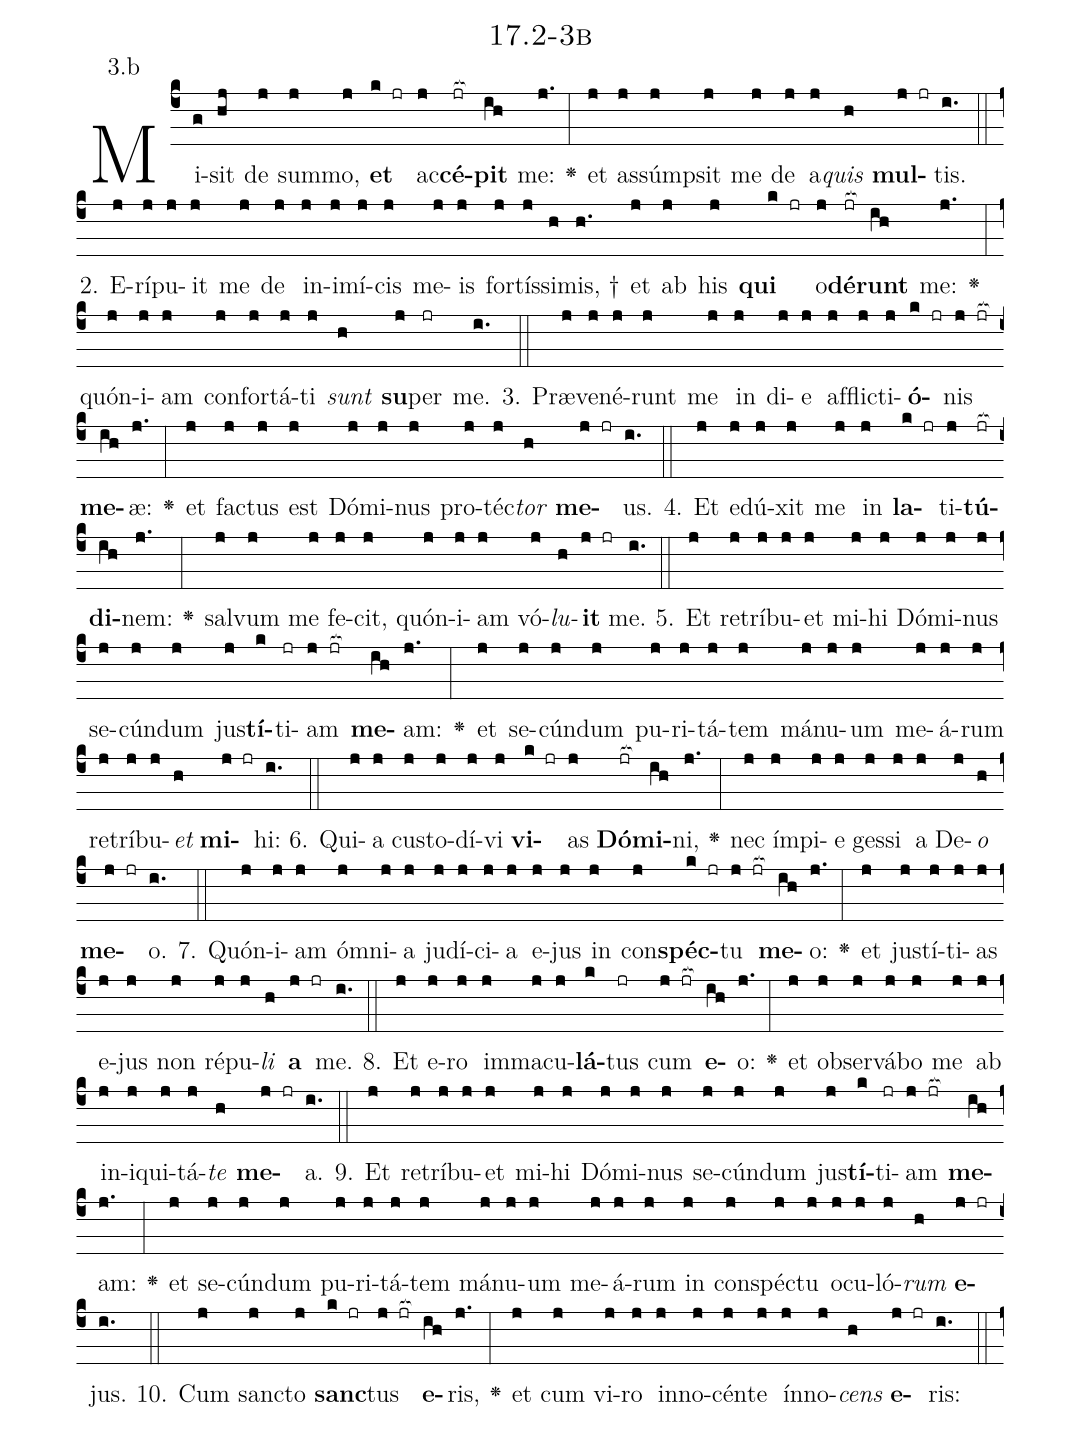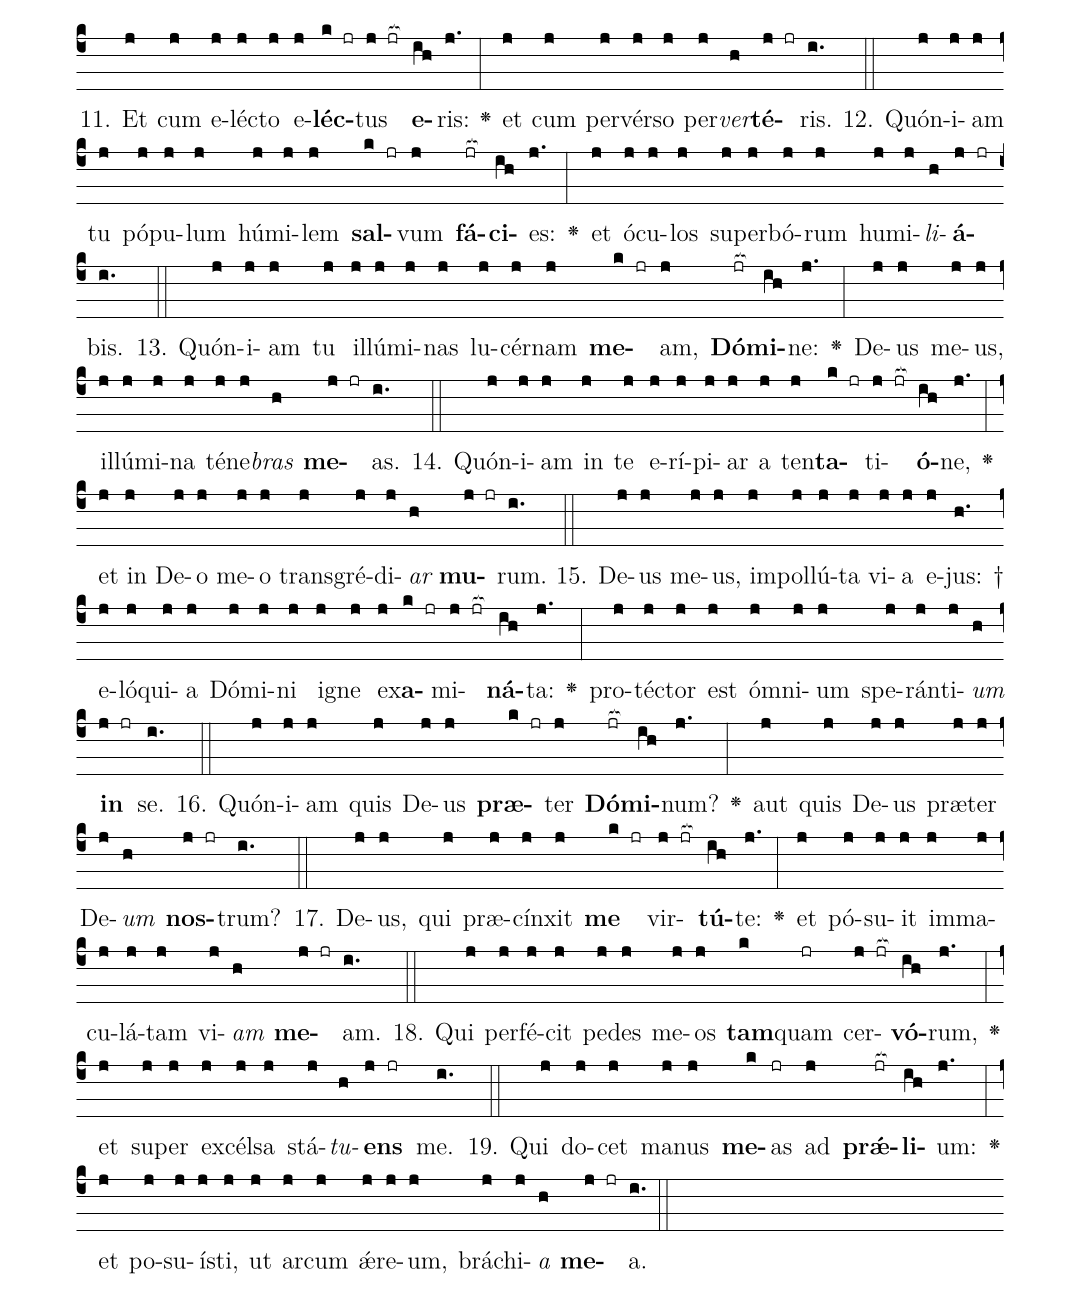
name: 17.2-3b;
annotation: 3.b;
%%
(c4)Mi(g)sit(hj) de(j) sum(j)mo,(j) <b>et</b>(k jr) ac(j)<b>cé</b>(jr[ocb:1{])<b>pit</b>(ih[ocb:0}]) me:(j.) <v>\greheightstar</v>(:) et(j) as(j)súmp(j)sit(j) me(j) de(j) a(j)<i>quis</i>(h) <b>mul</b>(j jr)tis.(i.) (::)
2. E(j)rí(j)pu(j)it(j) me(j) de(j) in(j)i(j)mí(j)cis(j) me(j)is(j) for(j)tís(j)si(h)mis, †(h.) et(j) ab(j) his(j) <b>qui</b>(k jr) o(j)<b>dé</b>(jr[ocb:1{])<b>runt</b>(ih[ocb:0}]) me:(j.) <v>\greheightstar</v>(:) quón(j)i(j)am(j) con(j)for(j)tá(j)ti(j) <i>sunt</i>(h) <b>su</b>(j)per(jr) me.(i.) (::)
3. Præ(j)ve(j)né(j)runt(j) me(j) in(j) di(j)e(j) af(j)flic(j)ti(j)<b>ó</b>(k jr)nis(j jr[ocb:1{]) <b>me</b>(ih[ocb:0}])æ:(j.) <v>\greheightstar</v>(:) et(j) fac(j)tus(j) est(j) Dó(j)mi(j)nus(j) pro(j)téc(j)<i>tor</i>(h) <b>me</b>(j jr)us.(i.) (::)
4. Et(j) e(j)dú(j)xit(j) me(j) in(j) <b>la</b>(k jr)ti(j)<b>tú</b>(jr[ocb:1{])<b>di</b>(ih[ocb:0}])nem:(j.) <v>\greheightstar</v>(:) sal(j)vum(j) me(j) fe(j)cit,(j) quón(j)i(j)am(j) vó(j)<i>lu</i>(h)<b>it</b>(j jr) me.(i.) (::)
5. Et(j) re(j)trí(j)bu(j)et(j) mi(j)hi(j) Dó(j)mi(j)nus(j) se(j)cún(j)dum(j) jus(j)<b>tí</b>(k)ti(jr)am(j jr[ocb:1{]) <b>me</b>(ih[ocb:0}])am:(j.) <v>\greheightstar</v>(:) et(j) se(j)cún(j)dum(j) pu(j)ri(j)tá(j)tem(j) má(j)nu(j)um(j) me(j)á(j)rum(j) re(j)trí(j)bu(j)<i>et</i>(h) <b>mi</b>(j jr)hi:(i.) (::)
6. Qui(j)a(j) cus(j)to(j)dí(j)vi(j) <b>vi</b>(k jr)as(j) <b>Dó</b>(jr[ocb:1{])<b>mi</b>(ih[ocb:0}])ni,(j.) <v>\greheightstar</v>(:) nec(j) ím(j)pi(j)e(j) ges(j)si(j) a(j) De(j)<i>o</i>(h) <b>me</b>(j jr)o.(i.) (::)
7. Quón(j)i(j)am(j) óm(j)ni(j)a(j) ju(j)dí(j)ci(j)a(j) e(j)jus(j) in(j) con(j)<b>spéc</b>(k jr)tu(j jr[ocb:1{]) <b>me</b>(ih[ocb:0}])o:(j.) <v>\greheightstar</v>(:) et(j) jus(j)tí(j)ti(j)as(j) e(j)jus(j) non(j) ré(j)pu(j)<i>li</i>(h) <b>a</b>(j jr) me.(i.) (::)
8. Et(j) e(j)ro(j) im(j)ma(j)cu(j)<b>lá</b>(k)tus(jr) cum(j jr[ocb:1{]) <b>e</b>(ih[ocb:0}])o:(j.) <v>\greheightstar</v>(:) et(j) ob(j)ser(j)vá(j)bo(j) me(j) ab(j) in(j)i(j)qui(j)tá(j)<i>te</i>(h) <b>me</b>(j jr)a.(i.) (::)
9. Et(j) re(j)trí(j)bu(j)et(j) mi(j)hi(j) Dó(j)mi(j)nus(j) se(j)cún(j)dum(j) jus(j)<b>tí</b>(k)ti(jr)am(j jr[ocb:1{]) <b>me</b>(ih[ocb:0}])am:(j.) <v>\greheightstar</v>(:) et(j) se(j)cún(j)dum(j) pu(j)ri(j)tá(j)tem(j) má(j)nu(j)um(j) me(j)á(j)rum(j) in(j) con(j)spéc(j)tu(j) o(j)cu(j)ló(j)<i>rum</i>(h) <b>e</b>(j jr)jus.(i.) (::)
10. Cum(j) sanc(j)to(j) <b>sanc</b>(k jr)tus(j jr[ocb:1{]) <b>e</b>(ih[ocb:0}])ris,(j.) <v>\greheightstar</v>(:) et(j) cum(j) vi(j)ro(j) in(j)no(j)cén(j)te(j) ín(j)no(j)<i>cens</i>(h) <b>e</b>(j jr)ris:(i.) (::)
11. Et(j) cum(j) e(j)léc(j)to(j) e(j)<b>léc</b>(k jr)tus(j jr[ocb:1{]) <b>e</b>(ih[ocb:0}])ris:(j.) <v>\greheightstar</v>(:) et(j) cum(j) per(j)vér(j)so(j) per(j)<i>ver</i>(h)<b>té</b>(j jr)ris.(i.) (::)
12. Quón(j)i(j)am(j) tu(j) pó(j)pu(j)lum(j) hú(j)mi(j)lem(j) <b>sal</b>(k jr)vum(j) <b>fá</b>(jr[ocb:1{])<b>ci</b>(ih[ocb:0}])es:(j.) <v>\greheightstar</v>(:) et(j) ó(j)cu(j)los(j) su(j)per(j)bó(j)rum(j) hu(j)mi(j)<i>li</i>(h)<b>á</b>(j jr)bis.(i.) (::)
13. Quón(j)i(j)am(j) tu(j) il(j)lú(j)mi(j)nas(j) lu(j)cér(j)nam(j) <b>me</b>(k jr)am,(j) <b>Dó</b>(jr[ocb:1{])<b>mi</b>(ih[ocb:0}])ne:(j.) <v>\greheightstar</v>(:) De(j)us(j) me(j)us,(j) il(j)lú(j)mi(j)na(j) té(j)ne(j)<i>bras</i>(h) <b>me</b>(j jr)as.(i.) (::)
14. Quón(j)i(j)am(j) in(j) te(j) e(j)rí(j)pi(j)ar(j) a(j) ten(j)<b>ta</b>(k jr)ti(j jr[ocb:1{])<b>ó</b>(ih[ocb:0}])ne,(j.) <v>\greheightstar</v>(:) et(j) in(j) De(j)o(j) me(j)o(j) trans(j)gré(j)di(j)<i>ar</i>(h) <b>mu</b>(j jr)rum.(i.) (::)
15. De(j)us(j) me(j)us,(j) im(j)pol(j)lú(j)ta(j) vi(j)a(j) e(j)jus: †(h.) e(j)ló(j)qui(j)a(j) Dó(j)mi(j)ni(j) i(j)gne(j) ex(j)<b>a</b>(k jr)mi(j jr[ocb:1{])<b>ná</b>(ih[ocb:0}])ta:(j.) <v>\greheightstar</v>(:) pro(j)téc(j)tor(j) est(j) óm(j)ni(j)um(j) spe(j)rán(j)ti(j)<i>um</i>(h) <b>in</b>(j jr) se.(i.) (::)
16. Quón(j)i(j)am(j) quis(j) De(j)us(j) <b>præ</b>(k jr)ter(j) <b>Dó</b>(jr[ocb:1{])<b>mi</b>(ih[ocb:0}])num?(j.) <v>\greheightstar</v>(:) aut(j) quis(j) De(j)us(j) præ(j)ter(j) De(j)<i>um</i>(h) <b>nos</b>(j jr)trum?(i.) (::)
17. De(j)us,(j) qui(j) præ(j)cín(j)xit(j) <b>me</b>(k jr) vir(j jr[ocb:1{])<b>tú</b>(ih[ocb:0}])te:(j.) <v>\greheightstar</v>(:) et(j) pó(j)su(j)it(j) im(j)ma(j)cu(j)lá(j)tam(j) vi(j)<i>am</i>(h) <b>me</b>(j jr)am.(i.) (::)
18. Qui(j) per(j)fé(j)cit(j) pe(j)des(j) me(j)os(j) <b>tam</b>(k)quam(jr) cer(j jr[ocb:1{])<b>vó</b>(ih[ocb:0}])rum,(j.) <v>\greheightstar</v>(:) et(j) su(j)per(j) ex(j)cél(j)sa(j) stá(j)<i>tu</i>(h)<b>ens</b>(j jr) me.(i.) (::)
19. Qui(j) do(j)cet(j) ma(j)nus(j) <b>me</b>(k)as(jr) ad(j) <b>prǽ</b>(jr[ocb:1{])<b>li</b>(ih[ocb:0}])um:(j.) <v>\greheightstar</v>(:) et(j) po(j)su(j)ís(j)ti,(j) ut(j) ar(j)cum(j) ǽ(j)re(j)um,(j) brá(j)chi(j)<i>a</i>(h) <b>me</b>(j jr)a.(i.) (::)
